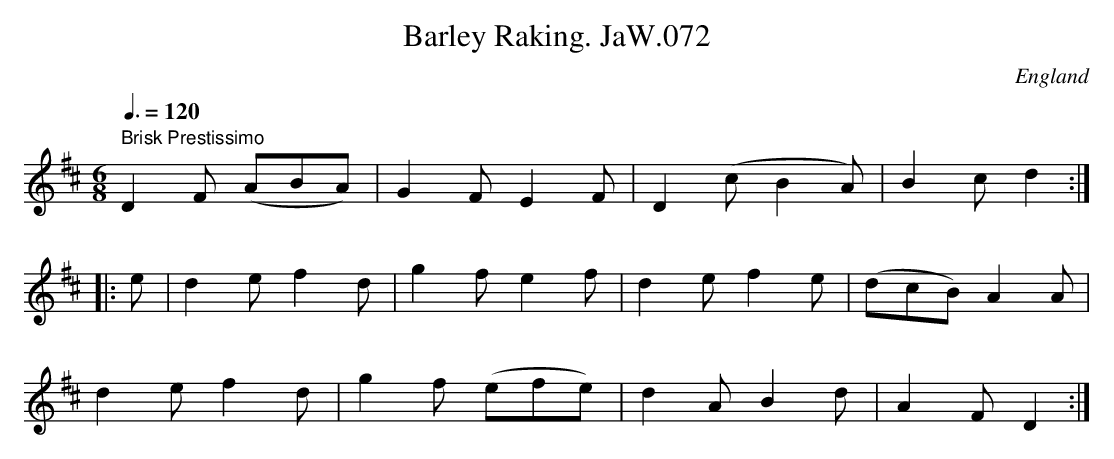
X:1
T:Barley Raking. JaW.072
M:6/8
L:1/8
Q:3/8=120
O:England
notC:"A reel or Jigg"
K:D major
" Brisk Prestissimo"D2F (ABA)|G2F E2F|D2 (cB2A)|B2cd2:|!
|:e|d2ef2d|g2fe2f|d2ef2e(|dcB) A2A|!
d2ef2d|g2f (efe)|d2AB2d|A2FD2:|
